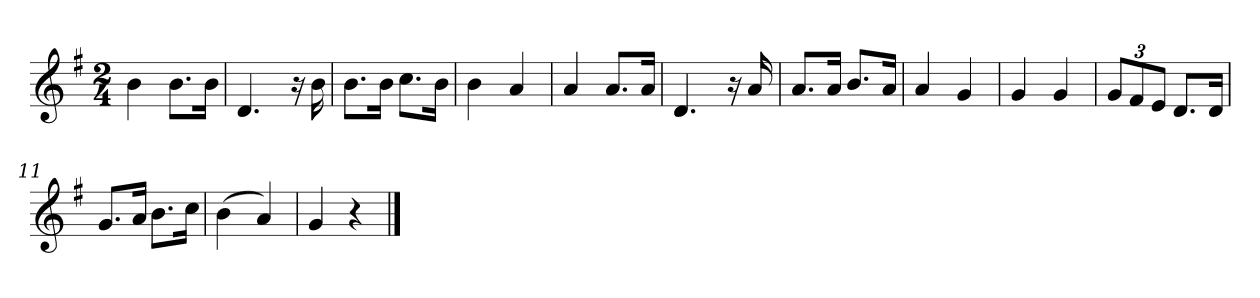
**kern
*part1
*staff1
*k[f#]
*M2/4
*MM120
=1
4b
8.bL
16bJk
=2
4.d
16r
16b
=3
8.bL
16bJk
8.ccL
16bJk
=4
4b
4a
=5
4a
8.aL
16aJk
=6
4.d
16r
16a
=7
8.aL
16aJk
8.bL
16aJk
=8
4a
4g
=9
4g
4g
=10
12gL
12f#
12eJ
8.dL
16dJk
=11
8.gL
16aJk
8.bL
16ccJk
=12
(4b
4a)
=13
4g
4r
==
*-
